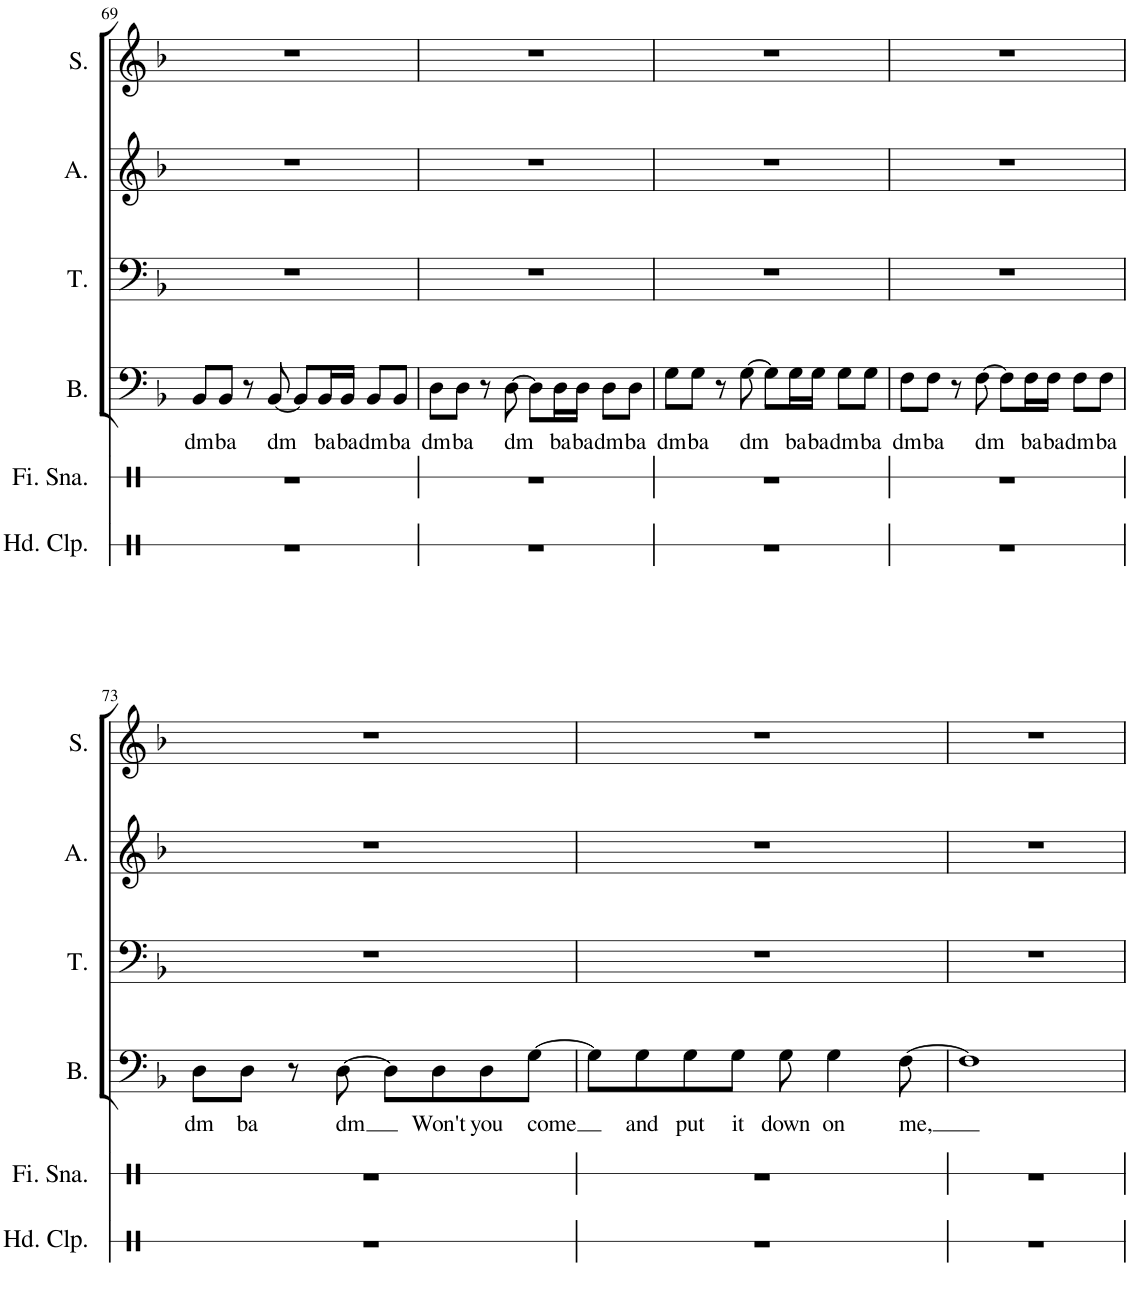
**kern	**kern	**kern	**text	**kern	**kern	**kern
*part6	*part5	*part4	*part4	*part3	*part2	*part1
*staff6	*staff5	*staff4	*staff4	*staff3	*staff2	*staff1
*I"Hand Clap	*I"Finger Snap	*I"Bass	*	*I"Tenor	*I"Alto	*I"Soprano
*I'Hd. Clp.	*I'Fi. Sna.	*I'B.	*	*I'T.	*I'A.	*I'S.
!!LO:PB:g=z
*clefX	*clefX	*clefF4	*	*clefF4	*clefG2	*clefG2
*k[]	*k[]	*k[b-]	*	*k[b-]	*k[b-]	*k[b-]
*M4/4	*M4/4	*M4/4	*	*M4/4	*M4/4	*M4/4
=69	=69	=69	=69	=69	=69	=69
!	!	!	!LO:LY:b	!	!	!
1r	1r	8BB-/L	dm	1r	1r	1r
!	!	!	!LO:LY:b	!	!	!
.	.	8BB-/J	ba	.	.	.
.	.	8r	.	.	.	.
!	!	!	!LO:LY:b	!	!	!
.	.	[8BB-/	dm	.	.	.
.	.	8BB-/L]	.	.	.	.
!	!	!	!LO:LY:b	!	!	!
.	.	16BB-/L	ba	.	.	.
!	!	!	!LO:LY:b	!	!	!
.	.	16BB-/JJ	ba	.	.	.
!	!	!	!LO:LY:b	!	!	!
.	.	8BB-/L	dm	.	.	.
!	!	!	!LO:LY:b	!	!	!
.	.	8BB-/J	ba	.	.	.
=70	=70	=70	=70	=70	=70	=70
!	!	!	!LO:LY:b	!	!	!
1r	1r	8D\L	dm	1r	1r	1r
!	!	!	!LO:LY:b	!	!	!
.	.	8D\J	ba	.	.	.
.	.	8r	.	.	.	.
!	!	!	!LO:LY:b	!	!	!
.	.	[8D\	dm	.	.	.
.	.	8D\L]	.	.	.	.
!	!	!	!LO:LY:b	!	!	!
.	.	16D\L	ba	.	.	.
!	!	!	!LO:LY:b	!	!	!
.	.	16D\JJ	ba	.	.	.
!	!	!	!LO:LY:b	!	!	!
.	.	8D\L	dm	.	.	.
!	!	!	!LO:LY:b	!	!	!
.	.	8D\J	ba	.	.	.
=71	=71	=71	=71	=71	=71	=71
!	!	!	!LO:LY:b	!	!	!
1r	1r	8G\L	dm	1r	1r	1r
!	!	!	!LO:LY:b	!	!	!
.	.	8G\J	ba	.	.	.
.	.	8r	.	.	.	.
!	!	!	!LO:LY:b	!	!	!
.	.	[8G\	dm	.	.	.
.	.	8G\L]	.	.	.	.
!	!	!	!LO:LY:b	!	!	!
.	.	16G\L	ba	.	.	.
!	!	!	!LO:LY:b	!	!	!
.	.	16G\JJ	ba	.	.	.
!	!	!	!LO:LY:b	!	!	!
.	.	8G\L	dm	.	.	.
!	!	!	!LO:LY:b	!	!	!
.	.	8G\J	ba	.	.	.
=72	=72	=72	=72	=72	=72	=72
!	!	!	!LO:LY:b	!	!	!
1r	1r	8F\L	dm	1r	1r	1r
!	!	!	!LO:LY:b	!	!	!
.	.	8F\J	ba	.	.	.
.	.	8r	.	.	.	.
!	!	!	!LO:LY:b	!	!	!
.	.	[8F\	dm	.	.	.
.	.	8F\L]	.	.	.	.
!	!	!	!LO:LY:b	!	!	!
.	.	16F\L	ba	.	.	.
!	!	!	!LO:LY:b	!	!	!
.	.	16F\JJ	ba	.	.	.
!	!	!	!LO:LY:b	!	!	!
.	.	8F\L	dm	.	.	.
!	!	!	!LO:LY:b	!	!	!
.	.	8F\J	ba	.	.	.
!!LO:LB:g=z
=73	=73	=73	=73	=73	=73	=73
!	!	!	!LO:LY:b	!	!	!
1r	1r	8D\L	dm	1r	1r	1r
!	!	!	!LO:LY:b	!	!	!
.	.	8D\J	ba	.	.	.
.	.	8r	.	.	.	.
!	!	!	!LO:LY:b	!	!	!
.	.	[8D\	dm	.	.	.
.	.	8D\L]	.	.	.	.
!	!	!	!LO:LY:b	!	!	!
.	.	8D\	Won't	.	.	.
!	!	!	!LO:LY:b	!	!	!
.	.	8D\	you	.	.	.
!	!	!	!LO:LY:b	!	!	!
.	.	[8G\J	come	.	.	.
=74	=74	=74	=74	=74	=74	=74
1r	1r	8G\L]	.	1r	1r	1r
!	!	!	!LO:LY:b	!	!	!
.	.	8G\	and	.	.	.
!	!	!	!LO:LY:b	!	!	!
.	.	8G\	put	.	.	.
!	!	!	!LO:LY:b	!	!	!
.	.	8G\J	it	.	.	.
!	!	!	!LO:LY:b	!	!	!
.	.	8G\	down	.	.	.
!	!	!	!LO:LY:b	!	!	!
.	.	4G\	on	.	.	.
!	!	!	!LO:LY:b	!	!	!
.	.	[8F\	me,	.	.	.
=75	=75	=75	=75	=75	=75	=75
1r	1r	1F]	.	1r	1r	1r
=	=	=	=	=	=	=
*-	*-	*-	*-	*-	*-	*-
